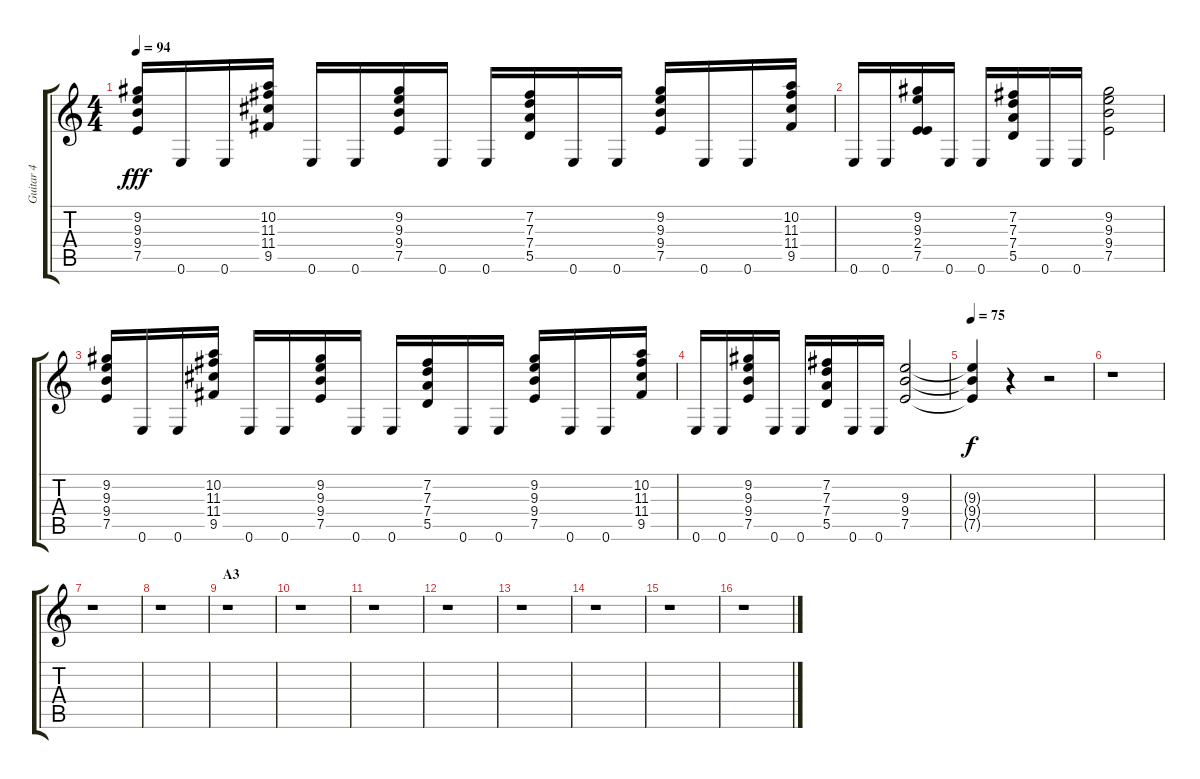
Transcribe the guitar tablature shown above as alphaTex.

\track ("Guitar 4" "Guitar 4") {instrument distortionguitar}
\staff {score tabs}
\tuning (E4 B3 G3 D3 A2 E2) {hide}
\ts (4 4)
\tempo 94
\clef g2
\ks c
(9.2 9.3 9.4 7.5).16{dy fff} 0.6.16 0.6.16 (10.2 11.3 11.4 9.5).16 0.6.16 0.6.16 (9.2 9.3 9.4 7.5).16 0.6.16 0.6.16 (7.2 7.3 7.4 5.5).16 0.6.16 0.6.16 (9.2 9.3 9.4 7.5).16 0.6.16 0.6.16 (10.2 11.3 11.4 9.5).16 |
0.6.16 0.6.16 (9.2 9.3 2.4 7.5).16 0.6.16 0.6.16 (7.2 7.3 7.4 5.5).16 0.6.16 0.6.16 (9.2 9.3 9.4 7.5).2 |
(9.2 9.3 9.4 7.5).16 0.6.16 0.6.16 (10.2 11.3 11.4 9.5).16 0.6.16 0.6.16 (9.2 9.3 9.4 7.5).16 0.6.16 0.6.16 (7.2 7.3 7.4 5.5).16 0.6.16 0.6.16 (9.2 9.3 9.4 7.5).16 0.6.16 0.6.16 (10.2 11.3 11.4 9.5).16 |
0.6.16 0.6.16 (9.2 9.3 9.4 7.5).16 0.6.16 0.6.16 (7.2 7.3 7.4 5.5).16 0.6.16 0.6.16 (9.3 9.4 7.5).2 |
\tempo 75
(9.3{t} 9.4{t} 7.5{t}).4{dy f} r.4 r.2 |
r.1 |
r.1 |
r.1 |
\section ("" "A3")
r.1 |
r.1 |
r.1 |
r.1 |
r.1 |
r.1 |
r.1 |
r.1
